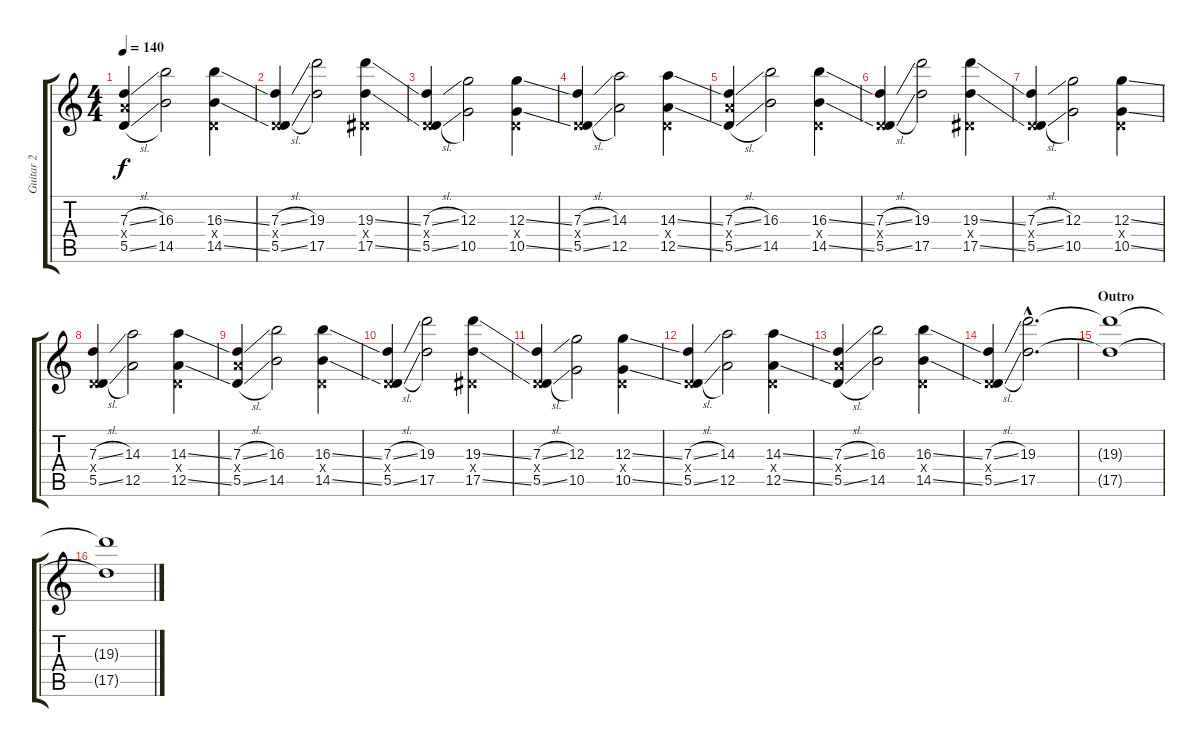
\track ("Guitar 2" "Guitar 2") {instrument overdrivenguitar}
\staff {score tabs}
\tuning (E4 B3 G3 D3 A2 E2) {hide}
\ts (4 4)
\tempo 140
\clef g2
\ks c
(7.3{sl} 7.4{x} 5.5{sl}).4{dy f} (16.3 14.5).2 (16.3{ss} 0.4{x} 14.5{ss}).4 |
(7.3{sl} 0.4{x} 5.5{sl}).4 (19.3 17.5).2 (19.3{ss} 1.4{x} 17.5{ss}).4 |
(7.3{sl} 0.4{x} 5.5{sl}).4 (12.3 10.5).2 (12.3{ss} 0.4{x} 10.5{ss}).4 |
(7.3{sl} 0.4{x} 5.5{sl}).4 (14.3 12.5).2 (14.3{ss} 0.4{x} 12.5{ss}).4 |
(7.3{sl} 7.4{x} 5.5{sl}).4 (16.3 14.5).2 (16.3{ss} 0.4{x} 14.5{ss}).4 |
(7.3{sl} 0.4{x} 5.5{sl}).4 (19.3 17.5).2 (19.3{ss} 1.4{x} 17.5{ss}).4 |
(7.3{sl} 0.4{x} 5.5{sl}).4 (12.3 10.5).2 (12.3{ss} 0.4{x} 10.5{ss}).4 |
(7.3{sl} 0.4{x} 5.5{sl}).4 (14.3 12.5).2 (14.3{ss} 0.4{x} 12.5{ss}).4 |
(7.3{sl} 7.4{x} 5.5{sl}).4 (16.3 14.5).2 (16.3{ss} 0.4{x} 14.5{ss}).4 |
(7.3{sl} 0.4{x} 5.5{sl}).4 (19.3 17.5).2 (19.3{ss} 1.4{x} 17.5{ss}).4 |
(7.3{sl} 0.4{x} 5.5{sl}).4 (12.3 10.5).2 (12.3{ss} 0.4{x} 10.5{ss}).4 |
(7.3{sl} 0.4{x} 5.5{sl}).4 (14.3 12.5).2 (14.3{ss} 0.4{x} 12.5{ss}).4 |
(7.3{sl} 7.4{x} 5.5{sl}).4 (16.3 14.5).2 (16.3{ss} 0.4{x} 14.5{ss}).4 |
(7.3{sl} 0.4{x} 5.5{sl}).4 (19.3{hac} 17.5{hac}).2{d} |
\section ("" "Outro")
(19.3{t} 17.5{t}).1{volume 0} |
(19.3{t} 17.5{t}).1
